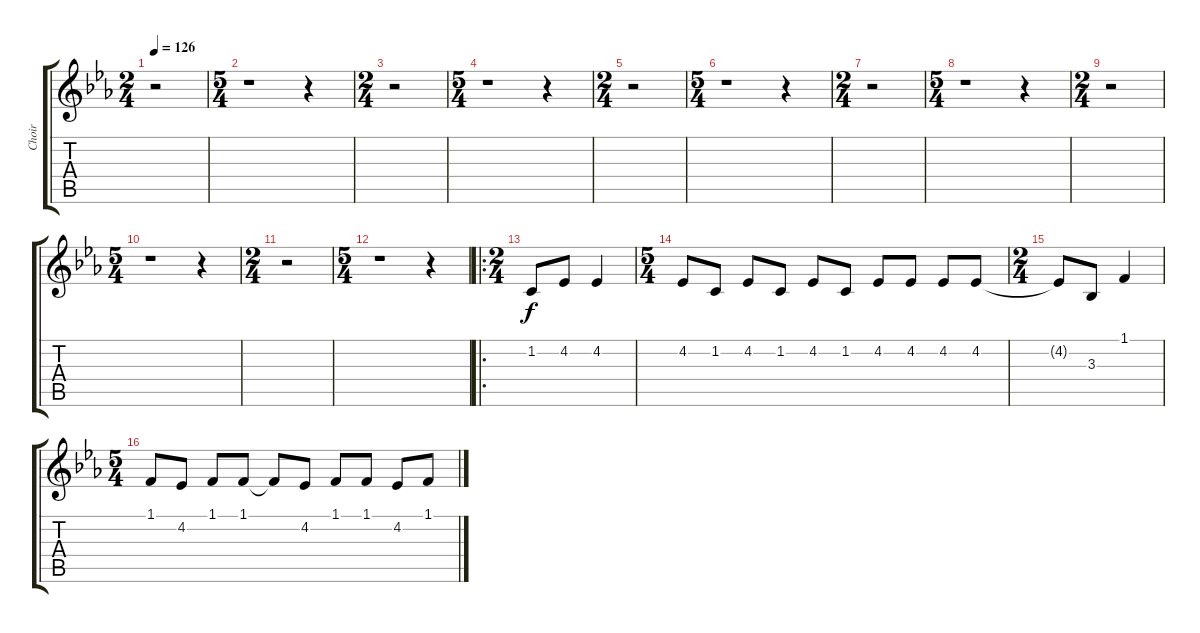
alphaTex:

\track ("Choir" "Choir") {instrument choiraahs}
\staff {score tabs}
\tuning (E4 B3 G3 D3 A2 E2) {hide}
\ts (2 4)
\tempo 126
\clef g2
\ks eb
r.2{dy f} |
\ts (5 4)
r.1 r.4 |
\ts (2 4)
r.2 |
\ts (5 4)
r.1 r.4 |
\ts (2 4)
r.2 |
\ts (5 4)
r.1 r.4 |
\ts (2 4)
r.2 |
\ts (5 4)
r.1 r.4 |
\ts (2 4)
r.2 |
\ts (5 4)
r.1 r.4 |
\ts (2 4)
r.2 |
\ts (5 4)
r.1 r.4 |
\ro
\ts (2 4)
1.2.8{volume 16} 4.2.8 4.2.4 |
\ts (5 4)
4.2.8{beam merge} 1.2.8{beam split} 4.2.8{beam merge} 1.2.8{beam split} 4.2.8{beam merge} 1.2.8 4.2.8{beam merge} 4.2.8{beam split} 4.2.8{beam merge} 4.2.8 |
\ts (2 4)
4.2{t}.8 3.3.8 1.1.4 |
\ts (5 4)
1.1.8 4.2.8{beam split} 1.1.8 1.1.8{beam split} 1.1{t}.8 4.2.8 1.1.8 1.1.8{beam split} 4.2.8 1.1.8
